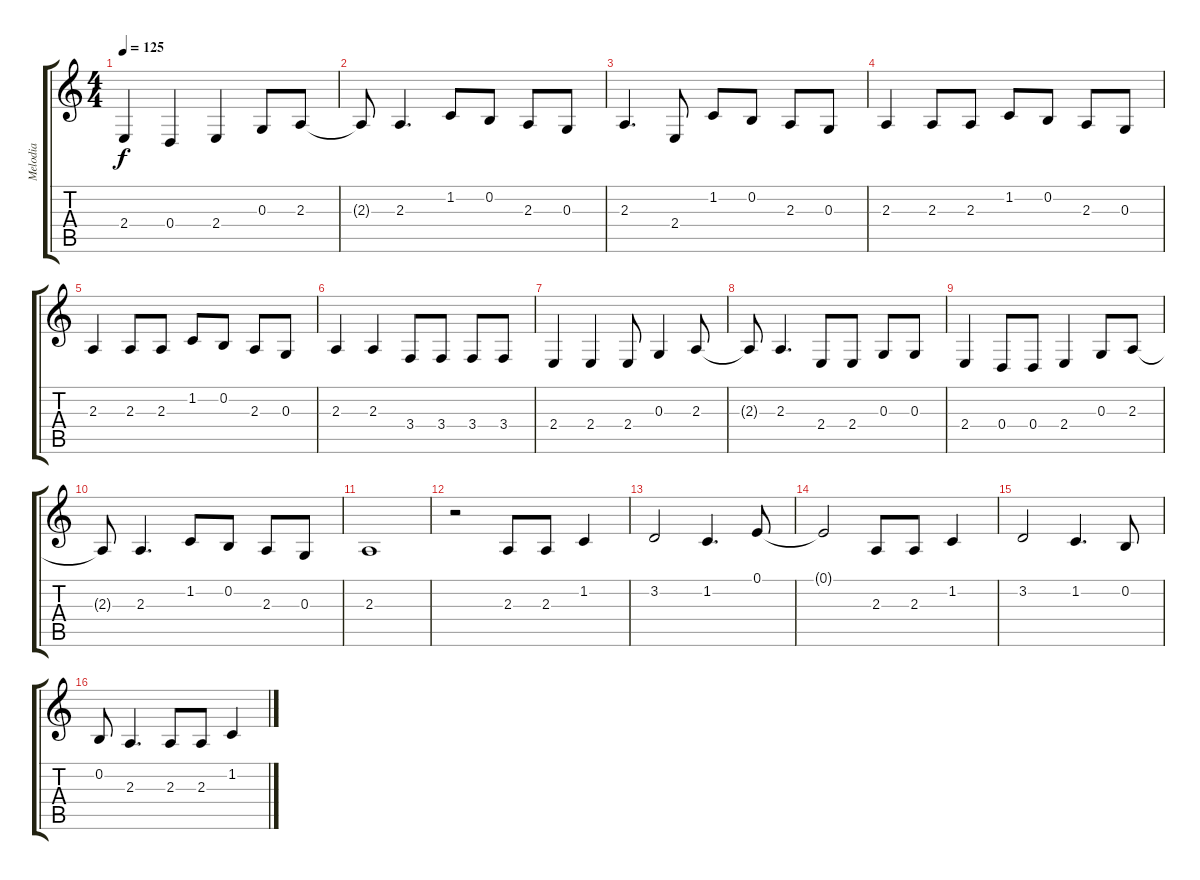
\track ("Melodia" "Melodia") {instrument voiceoohs}
\staff {score tabs}
\tuning (E4 B3 G3 D3 A2 E2) {hide}
\ts (4 4)
\tempo 125
\clef g2
\ks c
2.4.4{dy f} 0.4.4 2.4.4 0.3.8 2.3.8 |
2.3{t}.8 2.3.4{d} 1.2.8 0.2.8 2.3.8 0.3.8 |
2.3.4{d} 2.4.8 1.2.8 0.2.8 2.3.8 0.3.8 |
2.3.4 2.3.8 2.3.8 1.2.8 0.2.8 2.3.8 0.3.8 |
2.3.4 2.3.8 2.3.8 1.2.8 0.2.8 2.3.8 0.3.8 |
2.3.4 2.3.4 3.4.8 3.4.8 3.4.8 3.4.8 |
2.4.4 2.4.4 2.4.8 0.3.4 2.3.8 |
2.3{t}.8 2.3.4{d} 2.4.8 2.4.8 0.3.8 0.3.8 |
2.4.4 0.4.8 0.4.8 2.4.4 0.3.8 2.3.8 |
2.3{t}.8 2.3.4{d} 1.2.8 0.2.8 2.3.8 0.3.8 |
2.3.1 |
r.2 2.3.8 2.3.8 1.2.4 |
3.2.2 1.2.4{d} 0.1.8 |
0.1{t}.2 2.3.8 2.3.8 1.2.4 |
3.2.2 1.2.4{d} 0.2.8 |
0.2.8 2.3.4{d} 2.3.8 2.3.8 1.2.4
